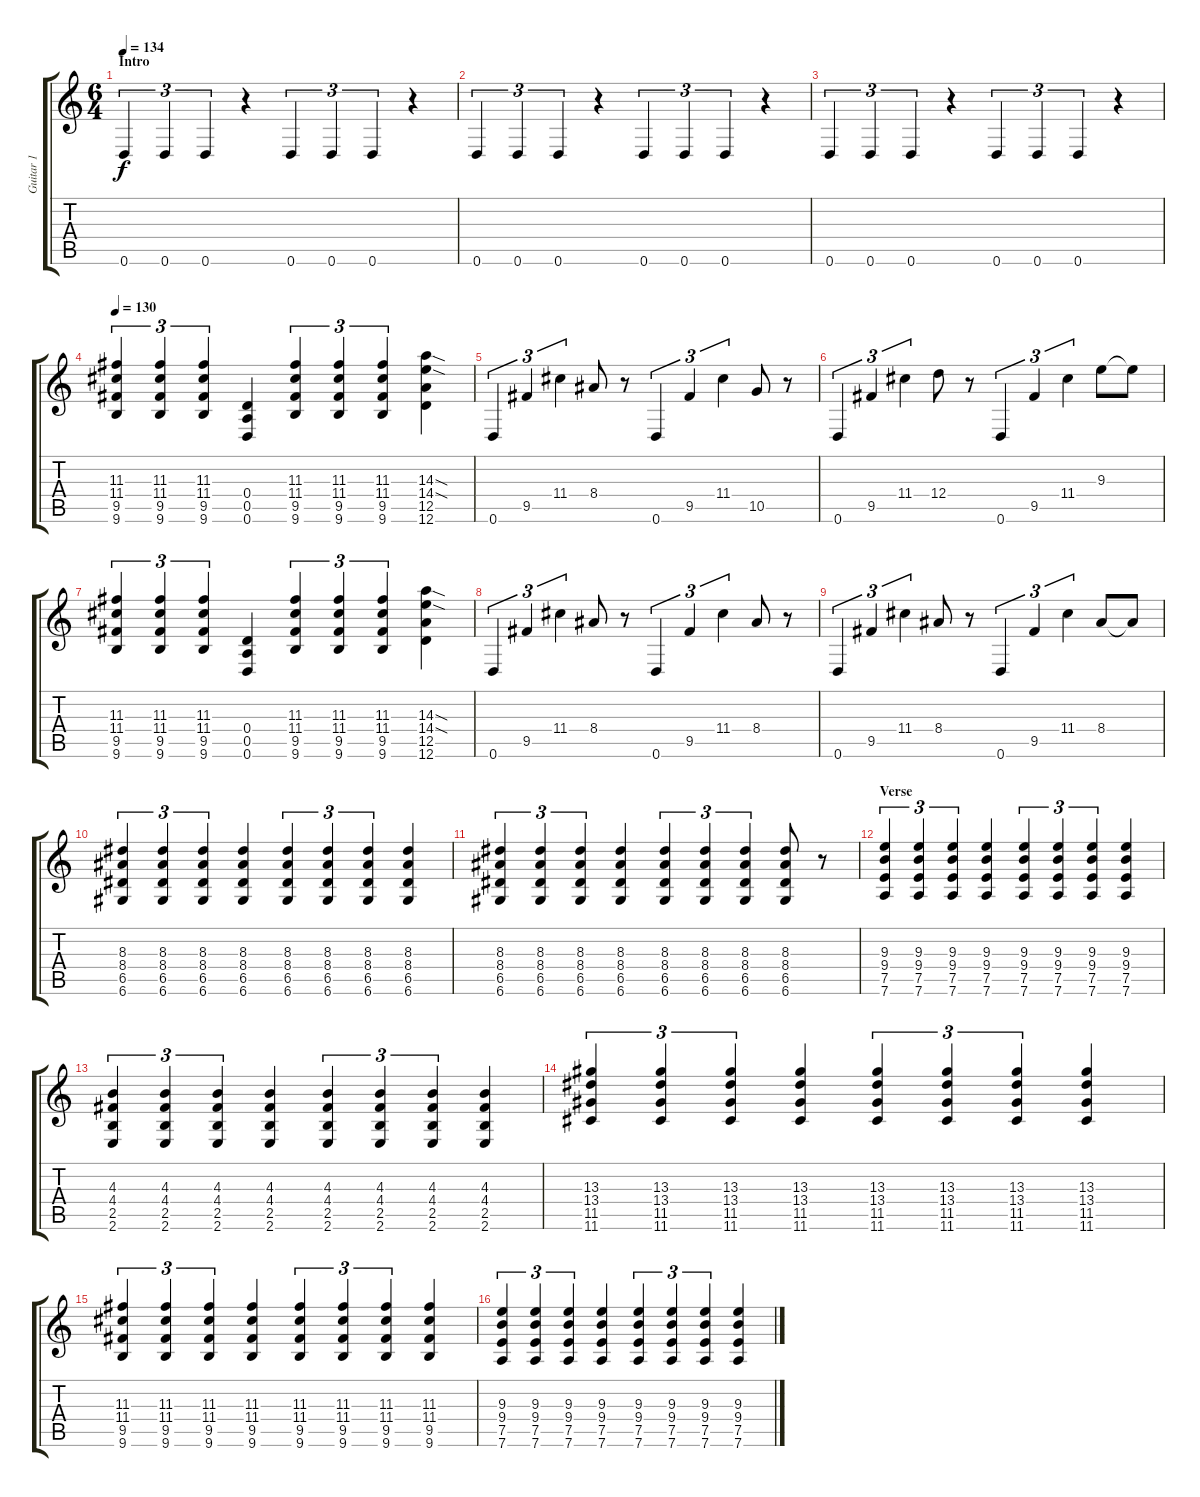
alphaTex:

\track ("Guitar 1" "Guitar 1") {instrument distortionguitar}
\staff {score tabs}
\tuning (E4 B3 G3 D3 A2 D2) {hide}
\ts (6 4)
\section ("" "Intro")
\tempo 134
\tempo 140
\tempo 134
\clef g2
\ks c
0.6.4{tu (3 2) dy f instrument distortionguitar} 0.6.4{tu (3 2)} 0.6.4{tu (3 2)} r.4 0.6.4{tu (3 2)} 0.6.4{tu (3 2)} 0.6.4{tu (3 2)} r.4 |
0.6.4{tu (3 2)} 0.6.4{tu (3 2)} 0.6.4{tu (3 2)} r.4 0.6.4{tu (3 2)} 0.6.4{tu (3 2)} 0.6.4{tu (3 2)} r.4 |
0.6.4{tu (3 2)} 0.6.4{tu (3 2)} 0.6.4{tu (3 2)} r.4 0.6.4{tu (3 2)} 0.6.4{tu (3 2)} 0.6.4{tu (3 2)} r.4 |
\tempo 130
(11.3 11.4 9.5 9.6).4{tu (3 2)} (11.3 11.4 9.5 9.6).4{tu (3 2)} (11.3 11.4 9.5 9.6).4{tu (3 2)} (0.4 0.5 0.6).4 (11.3 11.4 9.5 9.6).4{tu (3 2)} (11.3 11.4 9.5 9.6).4{tu (3 2)} (11.3 11.4 9.5 9.6).4{tu (3 2)} (14.3{sod} 14.4{sod} 12.5 12.6).4 |
0.6.4{tu (3 2)} 9.5.4{tu (3 2)} 11.4.4{tu (3 2)} 8.4.8 r.8 0.6.4{tu (3 2)} 9.5.4{tu (3 2)} 11.4.4{tu (3 2)} 10.5.8 r.8 |
0.6.4{tu (3 2)} 9.5.4{tu (3 2)} 11.4.4{tu (3 2)} 12.4.8 r.8 0.6.4{tu (3 2)} 9.5.4{tu (3 2)} 11.4.4{tu (3 2)} 9.3.8 9.3{t}.8 |
(11.3 11.4 9.5 9.6).4{tu (3 2)} (11.3 11.4 9.5 9.6).4{tu (3 2)} (11.3 11.4 9.5 9.6).4{tu (3 2)} (0.4 0.5 0.6).4 (11.3 11.4 9.5 9.6).4{tu (3 2)} (11.3 11.4 9.5 9.6).4{tu (3 2)} (11.3 11.4 9.5 9.6).4{tu (3 2)} (14.3{sod} 14.4{sod} 12.5 12.6).4 |
0.6.4{tu (3 2)} 9.5.4{tu (3 2)} 11.4.4{tu (3 2)} 8.4.8 r.8 0.6.4{tu (3 2)} 9.5.4{tu (3 2)} 11.4.4{tu (3 2)} 8.4.8 r.8 |
0.6.4{tu (3 2)} 9.5.4{tu (3 2)} 11.4.4{tu (3 2)} 8.4.8 r.8 0.6.4{tu (3 2)} 9.5.4{tu (3 2)} 11.4.4{tu (3 2)} 8.4.8 8.4{t}.8 |
(8.3 8.4 6.5 6.6).4{tu (3 2)} (8.3 8.4 6.5 6.6).4{tu (3 2)} (8.3 8.4 6.5 6.6).4{tu (3 2)} (8.3 8.4 6.5 6.6).4 (8.3 8.4 6.5 6.6).4{tu (3 2)} (8.3 8.4 6.5 6.6).4{tu (3 2)} (8.3 8.4 6.5 6.6).4{tu (3 2)} (8.3 8.4 6.5 6.6).4 |
(8.3 8.4 6.5 6.6).4{tu (3 2)} (8.3 8.4 6.5 6.6).4{tu (3 2)} (8.3 8.4 6.5 6.6).4{tu (3 2)} (8.3 8.4 6.5 6.6).4 (8.3 8.4 6.5 6.6).4{tu (3 2)} (8.3 8.4 6.5 6.6).4{tu (3 2)} (8.3 8.4 6.5 6.6).4{tu (3 2)} (8.3 8.4 6.5 6.6).8 r.8 |
\section ("" "Verse")
(9.3 9.4 7.5 7.6).4{tu (3 2)} (9.3 9.4 7.5 7.6).4{tu (3 2)} (9.3 9.4 7.5 7.6).4{tu (3 2)} (9.3 9.4 7.5 7.6).4 (9.3 9.4 7.5 7.6).4{tu (3 2)} (9.3 9.4 7.5 7.6).4{tu (3 2)} (9.3 9.4 7.5 7.6).4{tu (3 2)} (9.3 9.4 7.5 7.6).4 |
(4.3 4.4 2.5 2.6).4{tu (3 2)} (4.3 4.4 2.5 2.6).4{tu (3 2)} (4.3 4.4 2.5 2.6).4{tu (3 2)} (4.3 4.4 2.5 2.6).4 (4.3 4.4 2.5 2.6).4{tu (3 2)} (4.3 4.4 2.5 2.6).4{tu (3 2)} (4.3 4.4 2.5 2.6).4{tu (3 2)} (4.3 4.4 2.5 2.6).4 |
(13.3 13.4 11.5 11.6).4{tu (3 2)} (13.3 13.4 11.5 11.6).4{tu (3 2)} (13.3 13.4 11.5 11.6).4{tu (3 2)} (13.3 13.4 11.5 11.6).4 (13.3 13.4 11.5 11.6).4{tu (3 2)} (13.3 13.4 11.5 11.6).4{tu (3 2)} (13.3 13.4 11.5 11.6).4{tu (3 2)} (13.3 13.4 11.5 11.6).4 |
(11.3 11.4 9.5 9.6).4{tu (3 2)} (11.3 11.4 9.5 9.6).4{tu (3 2)} (11.3 11.4 9.5 9.6).4{tu (3 2)} (11.3 11.4 9.5 9.6).4 (11.3 11.4 9.5 9.6).4{tu (3 2)} (11.3 11.4 9.5 9.6).4{tu (3 2)} (11.3 11.4 9.5 9.6).4{tu (3 2)} (11.3 11.4 9.5 9.6).4 |
(9.3 9.4 7.5 7.6).4{tu (3 2)} (9.3 9.4 7.5 7.6).4{tu (3 2)} (9.3 9.4 7.5 7.6).4{tu (3 2)} (9.3 9.4 7.5 7.6).4 (9.3 9.4 7.5 7.6).4{tu (3 2)} (9.3 9.4 7.5 7.6).4{tu (3 2)} (9.3 9.4 7.5 7.6).4{tu (3 2)} (9.3 9.4 7.5 7.6).4
